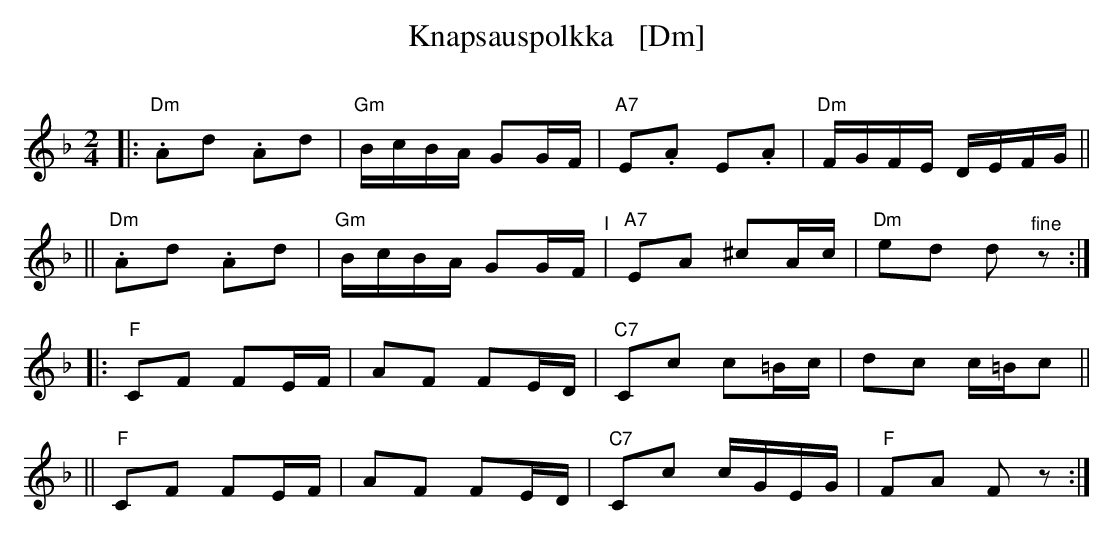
X:1
T: Knapsauspolkka   [Dm]
O:
M: 2/4
L: 1/16
K: Dm
|: "Dm".A2d2 .A2d2 | "Gm"BcBA G2GF | "A7"E2.A2 E2.A2 | "Dm"FGFE DEFG ||
|| "Dm".A2d2 .A2d2 | "Gm"BcBA G2GF "^I"| "A7"E2A2 ^c2Ac | "Dm"e2d2 d2"^fine"z2 :|
|: "F"C2F2 F2EF | A2F2 F2ED | "C7"C2c2 c2=Bc | d2c2 c=Bc2 ||
|| "F"C2F2 F2EF | A2F2 F2ED | "C7"C2c2 cGEG | "F"F2A2 F2z2 :|
